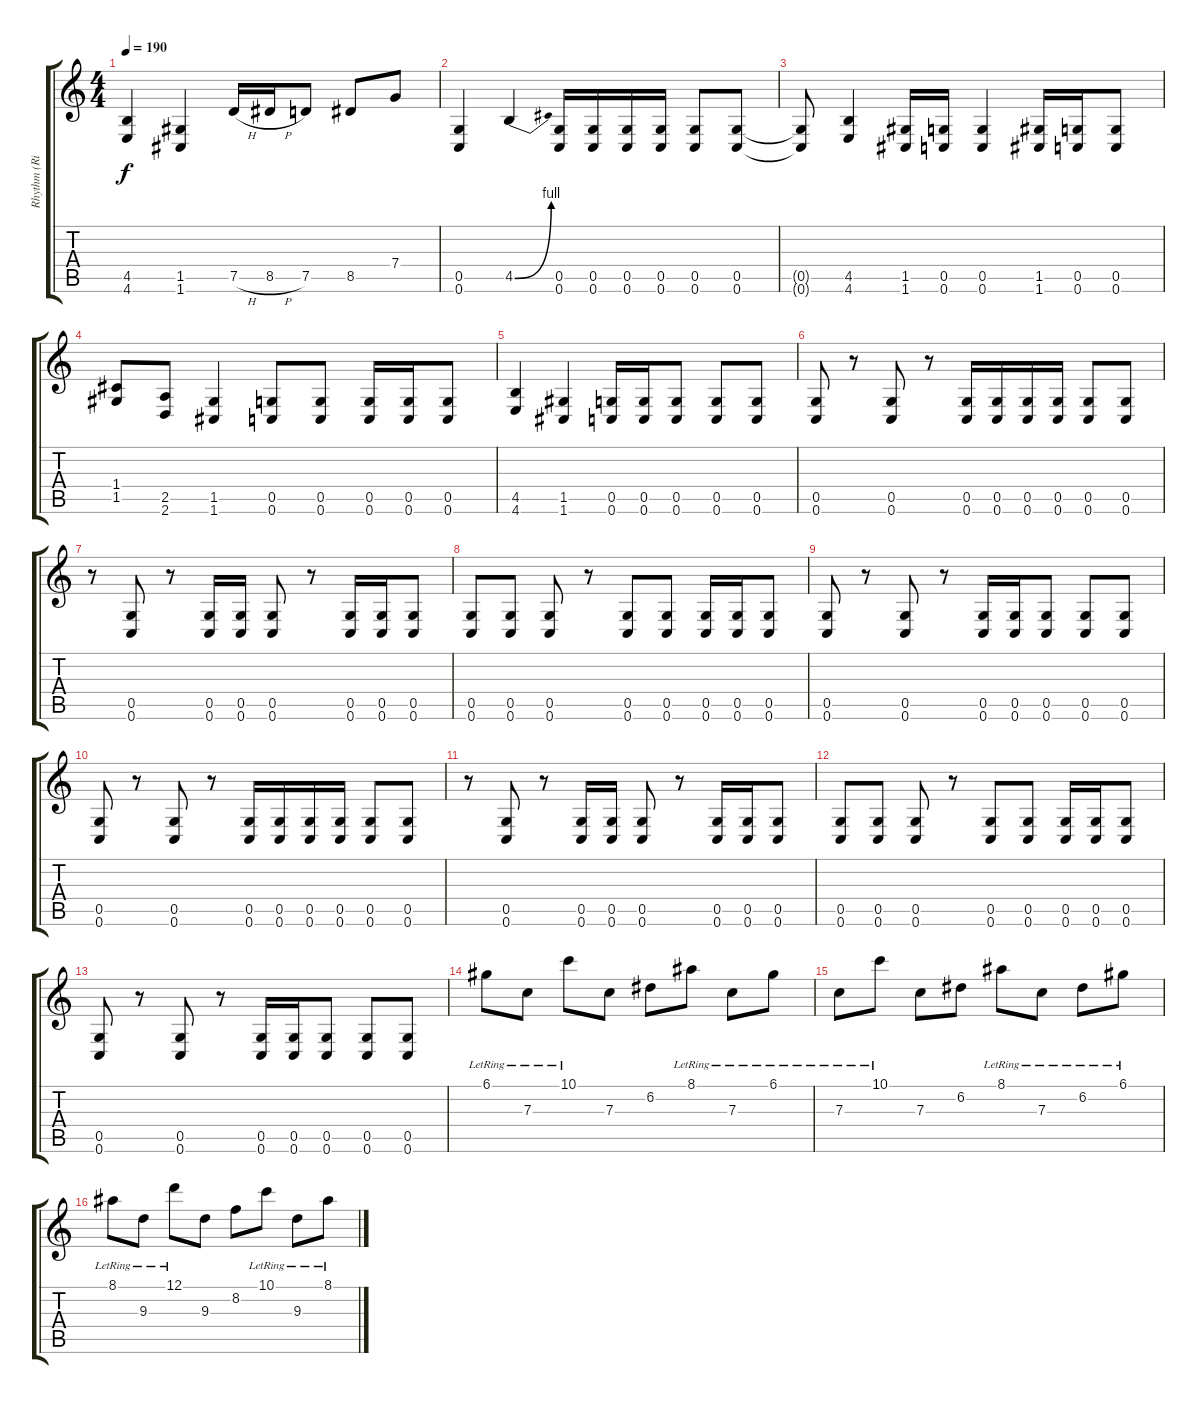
\track ("Rhythm (Right)" "Rhythm (Ri") {instrument distortionguitar}
\staff {score tabs}
\tuning (D4 A3 F3 C3 G2 C2) {hide}
\ts (4 4)
\tempo 190
\clef g2
\ks c
(4.5 4.6).4{dy f} (1.5 1.6).4 7.5{h}.16 8.5{h}.16 7.5.8 8.5.8 7.4.8 |
(0.5 0.6).4 4.5{be (bend 0 0 60 4)}.4 (0.5 0.6).16 (0.5 0.6).16 (0.5 0.6).16 (0.5 0.6).16 (0.5 0.6).8 (0.5 0.6).8 |
(0.5{t} 0.6{t}).8 (4.5 4.6).4 (1.5 1.6).16 (0.5 0.6).16 (0.5 0.6).4 (1.5 1.6).16 (0.5 0.6).16 (0.5 0.6).8 |
(1.4 1.5).8 (2.5 2.6).8 (1.5 1.6).4 (0.5 0.6).8 (0.5 0.6).8 (0.5 0.6).16 (0.5 0.6).16 (0.5 0.6).8 |
(4.5 4.6).4 (1.5 1.6).4 (0.5 0.6).16 (0.5 0.6).16 (0.5 0.6).8 (0.5 0.6).8 (0.5 0.6).8 |
(0.5 0.6).8 r.8 (0.5 0.6).8 r.8 (0.5 0.6).16 (0.5 0.6).16 (0.5 0.6).16 (0.5 0.6).16 (0.5 0.6).8 (0.5 0.6).8 |
r.8 (0.5 0.6).8 r.8 (0.5 0.6).16 (0.5 0.6).16 (0.5 0.6).8 r.8 (0.5 0.6).16 (0.5 0.6).16 (0.5 0.6).8 |
(0.5 0.6).8 (0.5 0.6).8 (0.5 0.6).8 r.8 (0.5 0.6).8 (0.5 0.6).8 (0.5 0.6).16 (0.5 0.6).16 (0.5 0.6).8 |
(0.5 0.6).8 r.8 (0.5 0.6).8 r.8 (0.5 0.6).16 (0.5 0.6).16 (0.5 0.6).8 (0.5 0.6).8 (0.5 0.6).8 |
(0.5 0.6).8 r.8 (0.5 0.6).8 r.8 (0.5 0.6).16 (0.5 0.6).16 (0.5 0.6).16 (0.5 0.6).16 (0.5 0.6).8 (0.5 0.6).8 |
r.8 (0.5 0.6).8 r.8 (0.5 0.6).16 (0.5 0.6).16 (0.5 0.6).8 r.8 (0.5 0.6).16 (0.5 0.6).16 (0.5 0.6).8 |
(0.5 0.6).8 (0.5 0.6).8 (0.5 0.6).8 r.8 (0.5 0.6).8 (0.5 0.6).8 (0.5 0.6).16 (0.5 0.6).16 (0.5 0.6).8 |
(0.5 0.6).8 r.8 (0.5 0.6).8 r.8 (0.5 0.6).16 (0.5 0.6).16 (0.5 0.6).8 (0.5 0.6).8 (0.5 0.6).8 |
6.1{lr}.8 7.3{lr}.8 10.1{lr}.8 7.3.8 6.2.8 8.1{lr}.8 7.3{lr}.8 6.1{lr}.8 |
7.3{lr}.8 10.1{lr}.8 7.3.8 6.2.8 8.1{lr}.8 7.3{lr}.8 6.2{lr}.8 6.1{lr}.8 |
8.1{lr}.8 9.3{lr}.8 12.1{lr}.8 9.3.8 8.2.8 10.1{lr}.8 9.3{lr}.8 8.1{lr}.8
